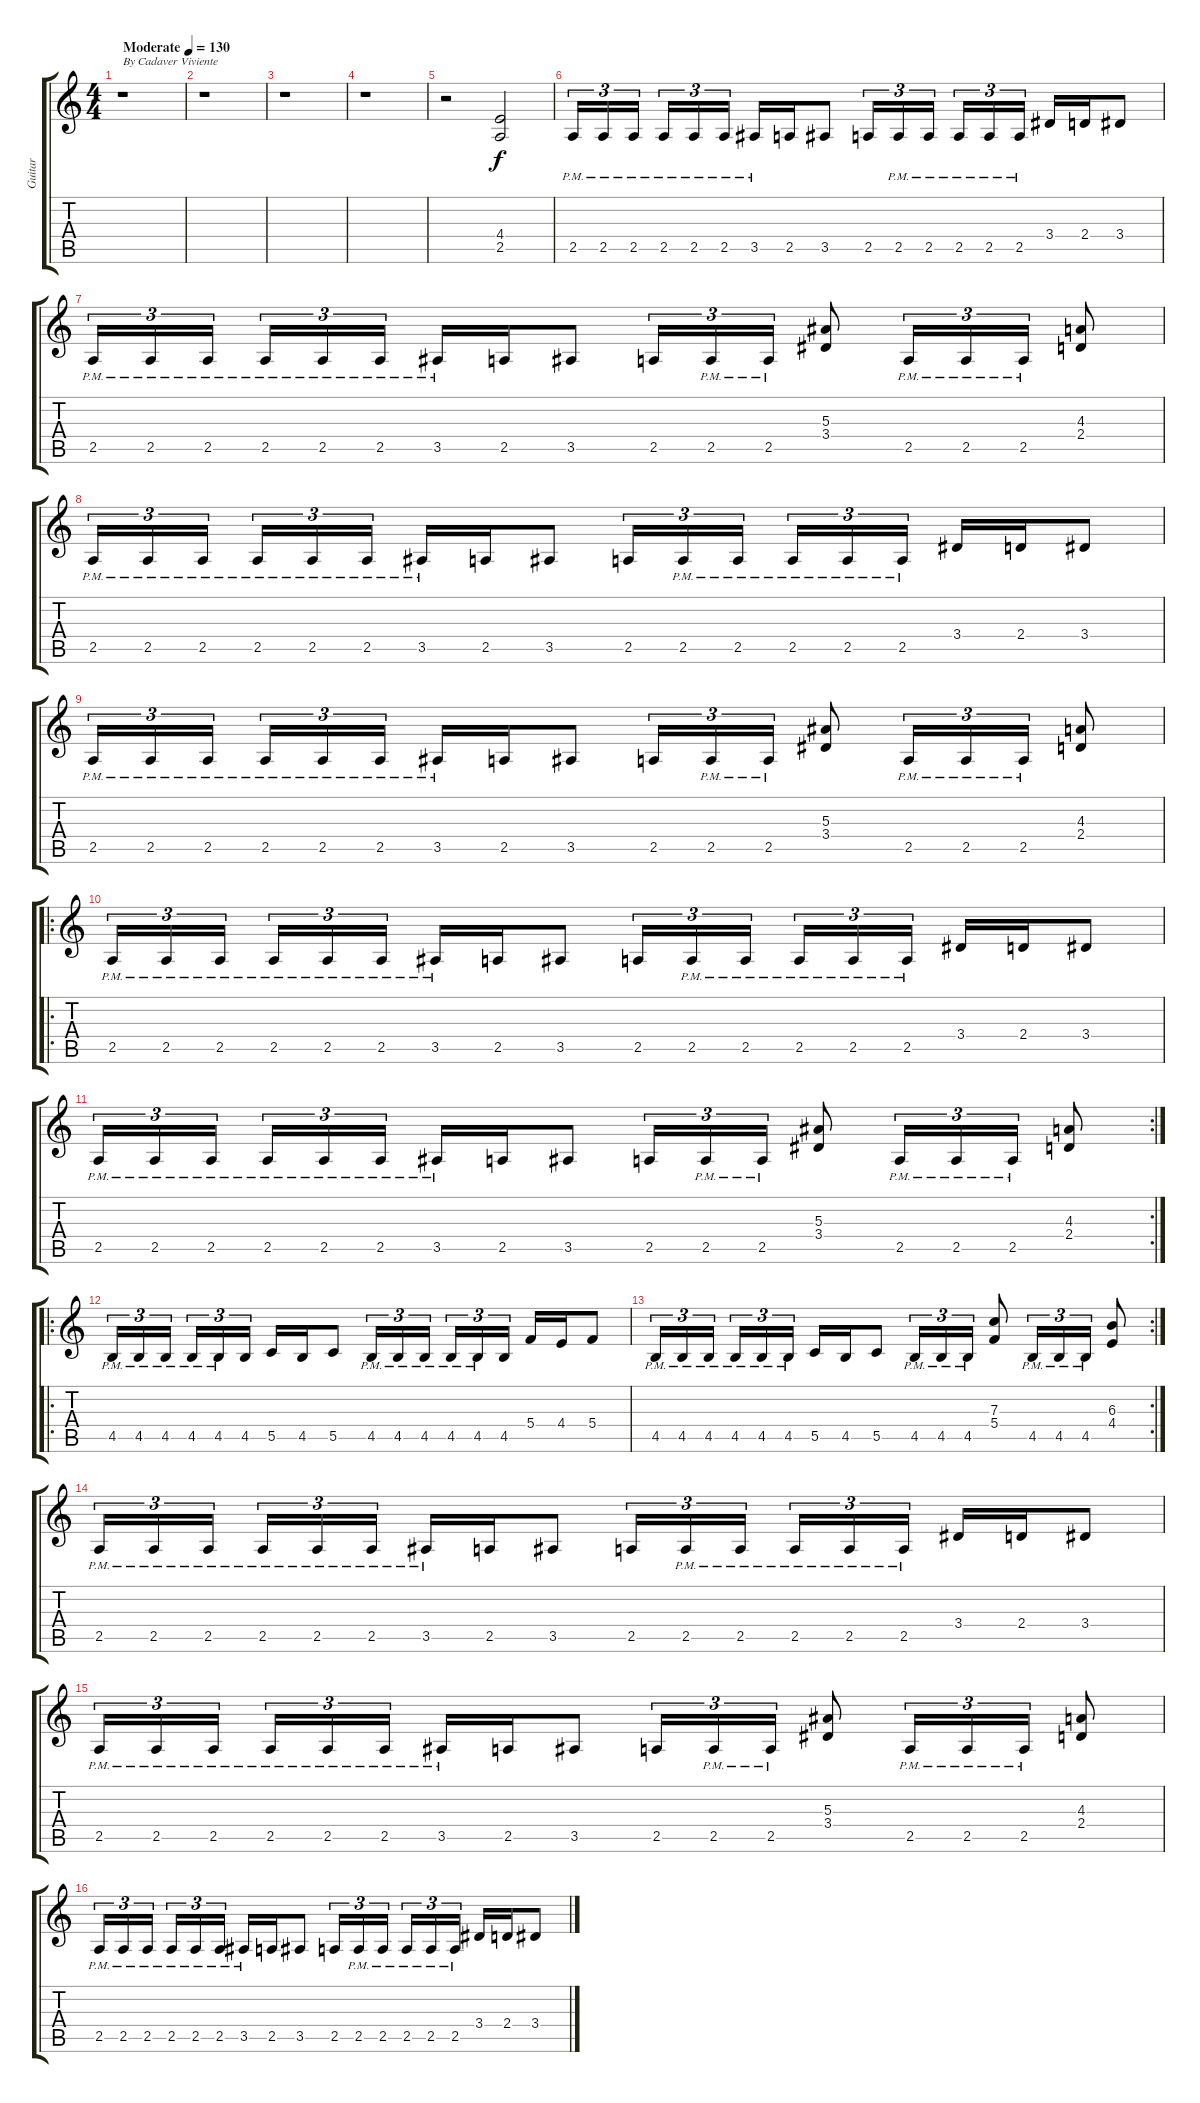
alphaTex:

\track ("Guitar " "Guitar ") {instrument distortionguitar}
\staff {score tabs}
\tuning (D4 A3 F3 C3 G2 D2) {hide}
\ts (4 4)
\tempo (130 "Moderate")
\clef g2
\ks c
r.1{txt "By Cadaver Viviente" dy f instrument distortionguitar} |
r.1 |
r.1 |
r.1 |
r.2 (4.4 2.5).2 |
2.5{pm}.16{tu (3 2)} 2.5{pm}.16{tu (3 2)} 2.5{pm}.16{tu (3 2)} 2.5{pm}.16{tu (3 2)} 2.5{pm}.16{tu (3 2)} 2.5{pm}.16{tu (3 2)} 3.5{pm}.16 2.5.16 3.5.8 2.5.16{tu (3 2)} 2.5{pm}.16{tu (3 2)} 2.5{pm}.16{tu (3 2)} 2.5{pm}.16{tu (3 2)} 2.5{pm}.16{tu (3 2)} 2.5{pm}.16{tu (3 2)} 3.4.16 2.4.16 3.4.8 |
2.5{pm}.16{tu (3 2)} 2.5{pm}.16{tu (3 2)} 2.5{pm}.16{tu (3 2)} 2.5{pm}.16{tu (3 2)} 2.5{pm}.16{tu (3 2)} 2.5{pm}.16{tu (3 2)} 3.5{pm}.16 2.5.16 3.5.8 2.5.16{tu (3 2)} 2.5{pm}.16{tu (3 2)} 2.5{pm}.16{tu (3 2)} (5.3 3.4).8 2.5{pm}.16{tu (3 2)} 2.5{pm}.16{tu (3 2)} 2.5{pm}.16{tu (3 2)} (4.3 2.4).8 |
2.5{pm}.16{tu (3 2)} 2.5{pm}.16{tu (3 2)} 2.5{pm}.16{tu (3 2)} 2.5{pm}.16{tu (3 2)} 2.5{pm}.16{tu (3 2)} 2.5{pm}.16{tu (3 2)} 3.5{pm}.16 2.5.16 3.5.8 2.5.16{tu (3 2)} 2.5{pm}.16{tu (3 2)} 2.5{pm}.16{tu (3 2)} 2.5{pm}.16{tu (3 2)} 2.5{pm}.16{tu (3 2)} 2.5{pm}.16{tu (3 2)} 3.4.16 2.4.16 3.4.8 |
2.5{pm}.16{tu (3 2)} 2.5{pm}.16{tu (3 2)} 2.5{pm}.16{tu (3 2)} 2.5{pm}.16{tu (3 2)} 2.5{pm}.16{tu (3 2)} 2.5{pm}.16{tu (3 2)} 3.5{pm}.16 2.5.16 3.5.8 2.5.16{tu (3 2)} 2.5{pm}.16{tu (3 2)} 2.5{pm}.16{tu (3 2)} (5.3 3.4).8 2.5{pm}.16{tu (3 2)} 2.5{pm}.16{tu (3 2)} 2.5{pm}.16{tu (3 2)} (4.3 2.4).8 |
\ro
2.5{pm}.16{tu (3 2)} 2.5{pm}.16{tu (3 2)} 2.5{pm}.16{tu (3 2)} 2.5{pm}.16{tu (3 2)} 2.5{pm}.16{tu (3 2)} 2.5{pm}.16{tu (3 2)} 3.5{pm}.16 2.5.16 3.5.8 2.5.16{tu (3 2)} 2.5{pm}.16{tu (3 2)} 2.5{pm}.16{tu (3 2)} 2.5{pm}.16{tu (3 2)} 2.5{pm}.16{tu (3 2)} 2.5{pm}.16{tu (3 2)} 3.4.16 2.4.16 3.4.8 |
\rc 2
2.5{pm}.16{tu (3 2)} 2.5{pm}.16{tu (3 2)} 2.5{pm}.16{tu (3 2)} 2.5{pm}.16{tu (3 2)} 2.5{pm}.16{tu (3 2)} 2.5{pm}.16{tu (3 2)} 3.5{pm}.16 2.5.16 3.5.8 2.5.16{tu (3 2)} 2.5{pm}.16{tu (3 2)} 2.5{pm}.16{tu (3 2)} (5.3 3.4).8 2.5{pm}.16{tu (3 2)} 2.5{pm}.16{tu (3 2)} 2.5{pm}.16{tu (3 2)} (4.3 2.4).8 |
\ro
4.5{pm}.16{tu (3 2)} 4.5{pm}.16{tu (3 2)} 4.5{pm}.16{tu (3 2)} 4.5{pm}.16{tu (3 2)} 4.5{pm}.16{tu (3 2)} 4.5.16{tu (3 2)} 5.5.16 4.5.16 5.5.8 4.5{pm}.16{tu (3 2)} 4.5{pm}.16{tu (3 2)} 4.5{pm}.16{tu (3 2)} 4.5{pm}.16{tu (3 2)} 4.5{pm}.16{tu (3 2)} 4.5.16{tu (3 2)} 5.4.16 4.4.16 5.4.8 |
\rc 2
4.5{pm}.16{tu (3 2)} 4.5{pm}.16{tu (3 2)} 4.5{pm}.16{tu (3 2)} 4.5{pm}.16{tu (3 2)} 4.5{pm}.16{tu (3 2)} 4.5{pm}.16{tu (3 2)} 5.5.16 4.5.16 5.5.8 4.5{pm}.16{tu (3 2)} 4.5{pm}.16{tu (3 2)} 4.5{pm}.16{tu (3 2)} (7.3 5.4).8 4.5{pm}.16{tu (3 2)} 4.5{pm}.16{tu (3 2)} 4.5{pm}.16{tu (3 2)} (6.3 4.4).8 |
2.5{pm}.16{tu (3 2)} 2.5{pm}.16{tu (3 2)} 2.5{pm}.16{tu (3 2)} 2.5{pm}.16{tu (3 2)} 2.5{pm}.16{tu (3 2)} 2.5{pm}.16{tu (3 2)} 3.5{pm}.16 2.5.16 3.5.8 2.5.16{tu (3 2)} 2.5{pm}.16{tu (3 2)} 2.5{pm}.16{tu (3 2)} 2.5{pm}.16{tu (3 2)} 2.5{pm}.16{tu (3 2)} 2.5{pm}.16{tu (3 2)} 3.4.16 2.4.16 3.4.8 |
2.5{pm}.16{tu (3 2)} 2.5{pm}.16{tu (3 2)} 2.5{pm}.16{tu (3 2)} 2.5{pm}.16{tu (3 2)} 2.5{pm}.16{tu (3 2)} 2.5{pm}.16{tu (3 2)} 3.5{pm}.16 2.5.16 3.5.8 2.5.16{tu (3 2)} 2.5{pm}.16{tu (3 2)} 2.5{pm}.16{tu (3 2)} (5.3 3.4).8 2.5{pm}.16{tu (3 2)} 2.5{pm}.16{tu (3 2)} 2.5{pm}.16{tu (3 2)} (4.3 2.4).8 |
2.5{pm}.16{tu (3 2)} 2.5{pm}.16{tu (3 2)} 2.5{pm}.16{tu (3 2)} 2.5{pm}.16{tu (3 2)} 2.5{pm}.16{tu (3 2)} 2.5{pm}.16{tu (3 2)} 3.5{pm}.16 2.5.16 3.5.8 2.5.16{tu (3 2)} 2.5{pm}.16{tu (3 2)} 2.5{pm}.16{tu (3 2)} 2.5{pm}.16{tu (3 2)} 2.5{pm}.16{tu (3 2)} 2.5{pm}.16{tu (3 2)} 3.4.16 2.4.16 3.4.8
